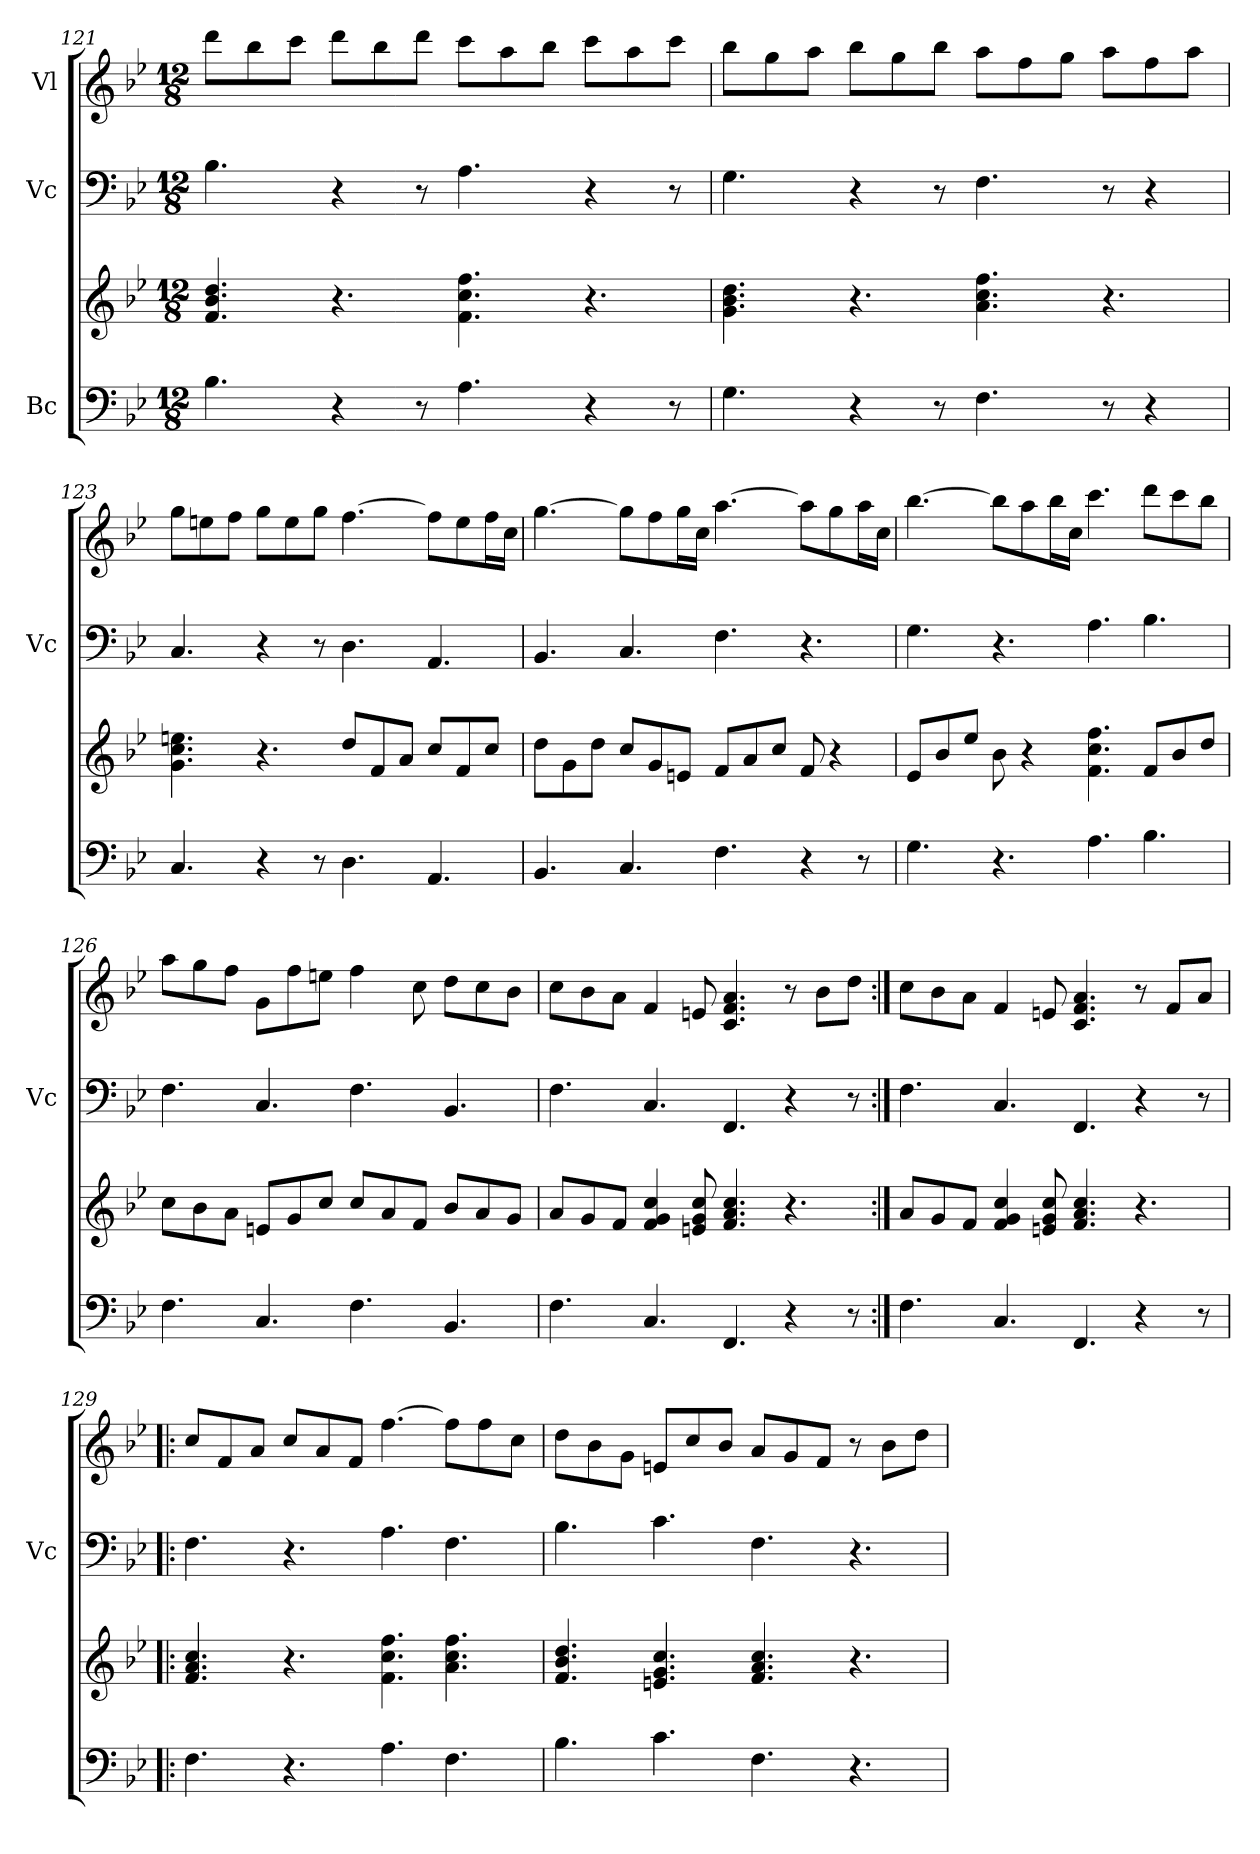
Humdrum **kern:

**kern	**kern	**kern	**kern
*part3	*part3	*part2	*part1
*staff4	*staff3	*staff2	*staff1
*I"Bc	*	*I"Vc	*I"Vl
*	*	*I'Vc	*
*clefF4	*clefG2	*clefF4	*clefG2
*k[b-e-]	*k[b-e-]	*k[b-e-]	*k[b-e-]
*M12/8	*M12/8	*M12/8	*M12/8
=121	=121	=121	=121
4.B-\	4.f/ 4.b-/ 4.dd/	4.B-\	8ddd\L
.	.	.	8bb-\
.	.	.	8ccc\J
4r	4.r	4r	8ddd\L
.	.	.	8bb-\
8r	.	8r	8ddd\J
4.A\	4.f\ 4.cc\ 4.ff\	4.A\	8ccc\L
.	.	.	8aa\
.	.	.	8bb-\J
4r	4.r	4r	8ccc\L
.	.	.	8aa\
8r	.	8r	8ccc\J
!!LO:PB:g=z
=122	=122	=122	=122
4.G\	4.g\ 4.b-\ 4.dd\	4.G\	8bb-\L
.	.	.	8gg\
.	.	.	8aa\J
4r	4.r	4r	8bb-\L
.	.	.	8gg\
8r	.	8r	8bb-\J
4.F\	4.a\ 4.cc\ 4.ff\	4.F\	8aa\L
.	.	.	8ff\
.	.	.	8gg\J
8r	4.r	8r	8aa\L
4r	.	4r	8ff\
.	.	.	8aa\J
=123	=123	=123	=123
4.C/	4.g\ 4.cc\ 4.een\	4.C/	8gg\L
.	.	.	8een\
.	.	.	8ff\J
4r	4.r	4r	8gg\L
.	.	.	8ee\
8r	.	8r	8gg\J
4.D\	8dd/L	4.D\	[4.ff\
.	8f/	.	.
.	8a/J	.	.
4.AA/	8cc/L	4.AA/	8ff\L]
.	8f/	.	8ee\
.	8cc/J	.	16ff\L
.	.	.	16cc\JJ
=124	=124	=124	=124
4.BB-/	8dd\L	4.BB-/	[4.gg\
.	8g\	.	.
.	8dd\J	.	.
4.C/	8cc/L	4.C/	8gg\L]
.	8g/	.	8ff\
.	8en/J	.	16gg\L
.	.	.	16cc\JJ
4.F\	8f/L	4.F\	[4.aa\
.	8a/	.	.
.	8cc/J	.	.
4r	8f/	4.r	8aa\L]
.	4r	.	8gg\
8r	.	.	16aa\L
.	.	.	16cc\JJ
=125	=125	=125	=125
4.G\	8e-/L	4.G\	[4.bb-\
.	8b-/	.	.
.	8ee-/J	.	.
4.r	8b-\	4.r	8bb-\L]
.	4r	.	8aa\
.	.	.	16bb-\L
.	.	.	16cc\JJ
4.A\	4.f\ 4.cc\ 4.ff\	4.A\	4.ccc\
4.B-\	8f/L	4.B-\	8ddd\L
.	8b-/	.	8ccc\
.	8dd/J	.	8bb-\J
!!LO:LB:g=z
=126	=126	=126	=126
4.F\	8cc\L	4.F\	8aa\L
.	8b-\	.	8gg\
.	8a\J	.	8ff\J
4.C/	8en/L	4.C/	8g\L
.	8g/	.	8ff\
.	8cc/J	.	8een\J
4.F\	8cc/L	4.F\	4ff\
.	8a/	.	.
.	8f/J	.	8cc\
4.BB-/	8b-/L	4.BB-/	8dd\L
.	8a/	.	8cc\
.	8g/J	.	8b-\J
=127	=127	=127	=127
4.F\	8a/L	4.F\	8cc\L
.	8g/	.	8b-\
.	8f/J	.	8a\J
4.C/	4f/ 4g/ 4cc/	4.C/	4f/
.	8en/ 8g/ 8cc/	.	8en/
4.FF/	4.f/ 4.a/ 4.cc/	4.FF/	4.c/ 4.f/ 4.a/
4r	4.r	4r	8r
.	.	.	8b-\L
8r	.	8r	8dd\J
=128:|!	=128:|!	=128:|!	=128:|!
4.F\	8a/L	4.F\	8cc\L
.	8g/	.	8b-\
.	8f/J	.	8a\J
4.C/	4f/ 4g/ 4cc/	4.C/	4f/
.	8en/ 8g/ 8cc/	.	8en/
4.FF/	4.f/ 4.a/ 4.cc/	4.FF/	4.c/ 4.f/ 4.a/
4r	4.r	4r	8r
.	.	.	8f/L
8r	.	8r	8a/J
=129!|:	=129!|:	=129!|:	=129!|:
4.F\	4.f/ 4.a/ 4.cc/	4.F\	8cc/L
.	.	.	8f/
.	.	.	8a/J
4.r	4.r	4.r	8cc/L
.	.	.	8a/
.	.	.	8f/J
4.A\	4.f\ 4.cc\ 4.ff\	4.A\	[4.ff\
4.F\	4.a\ 4.cc\ 4.ff\	4.F\	8ff\L]
.	.	.	8ff\
.	.	.	8cc\J
=130	=130	=130	=130
4.B-\	4.f/ 4.b-/ 4.dd/	4.B-\	8dd\L
.	.	.	8b-\
.	.	.	8g\J
4.c\	4.en/ 4.g/ 4.cc/	4.c\	8en/L
.	.	.	8cc/
.	.	.	8b-/J
4.F\	4.f/ 4.a/ 4.cc/	4.F\	8a/L
.	.	.	8g/
.	.	.	8f/J
4.r	4.r	4.r	8r
.	.	.	8b-\L
.	.	.	8dd\J
=	=	=	=
*-	*-	*-	*-
